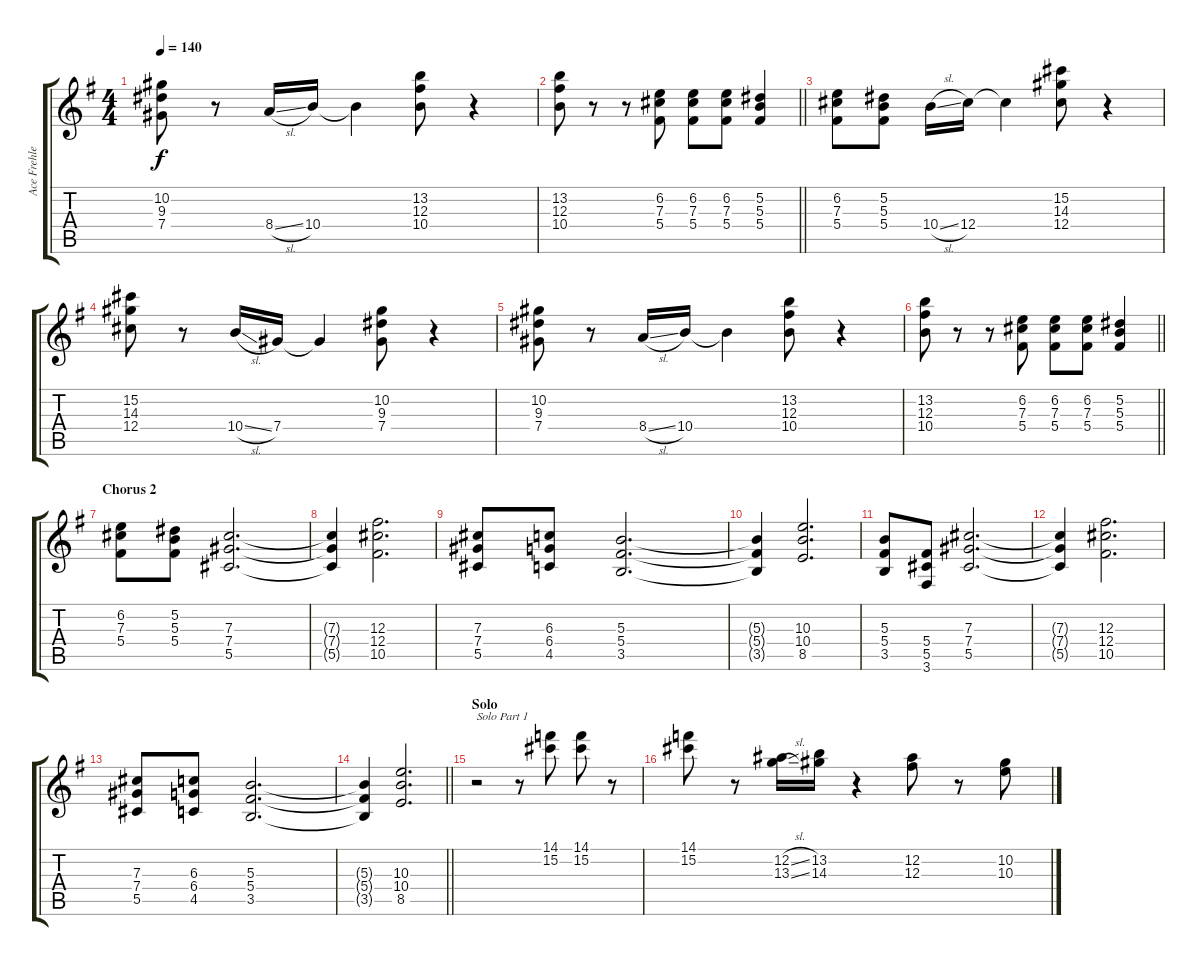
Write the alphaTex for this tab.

\track ("Ace Frehley" "Ace Frehle") {instrument distortionguitar}
\staff {score tabs}
\tuning (Eb4 Bb3 Gb3 Db3 Ab2 Eb2) {hide}
\ts (4 4)
\tempo 140
\clef g2
\ks g
(10.2 9.3 7.4).8{dy f} r.8 8.4{sl}.16 10.4.16 10.4{t}.4 (13.2 12.3 10.4).8 r.4 |
\barLineRight lightlight
(13.2 12.3 10.4).8 r.8 r.8 (6.2 7.3 5.4).8 (6.2 7.3 5.4).8 (6.2 7.3 5.4).8 (5.2 5.3 5.4).4 |
(6.2 7.3 5.4).8 (5.2 5.3 5.4).8 10.4{sl}.16 12.4.16 12.4{t}.4 (15.2 14.3 12.4).8 r.4 |
(15.2 14.3 12.4).8 r.8 10.4{sl}.16 7.4.16 7.4{t}.4 (10.2 9.3 7.4).8 r.4 |
(10.2 9.3 7.4).8 r.8 8.4{sl}.16 10.4.16 10.4{t}.4 (13.2 12.3 10.4).8 r.4 |
\barLineRight lightlight
(13.2 12.3 10.4).8 r.8 r.8 (6.2 7.3 5.4).8 (6.2 7.3 5.4).8 (6.2 7.3 5.4).8 (5.2 5.3 5.4).4 |
\section ("" "Chorus 2")
(6.2 7.3 5.4).8 (5.2 5.3 5.4).8 (7.3 7.4 5.5).2{d} |
(7.3{t} 7.4{t} 5.5{t}).4 (12.3 12.4 10.5).2{d} |
(7.3 7.4 5.5).8 (6.3 6.4 4.5).8 (5.3 5.4 3.5).2{d} |
(5.3{t} 5.4{t} 3.5{t}).4 (10.3 10.4 8.5).2{d} |
(5.3 5.4 3.5).8 (5.4 5.5 3.6).8 (7.3 7.4 5.5).2{d} |
(7.3{t} 7.4{t} 5.5{t}).4 (12.3 12.4 10.5).2{d} |
(7.3 7.4 5.5).8 (6.3 6.4 4.5).8 (5.3 5.4 3.5).2{d} |
\barLineRight lightlight
(5.3{t} 5.4{t} 3.5{t}).4 (10.3 10.4 8.5).2{d} |
\section ("" "Solo")
r.2{txt "Solo Part 1"} r.8 (14.1 15.2).8 (14.1 15.2).8 r.8 |
(14.1 15.2).8 r.8 (12.2{sl} 13.3{sl}).16 (13.2 14.3).16 r.4 (12.2 12.3).8 r.8 (10.2 10.3).8
